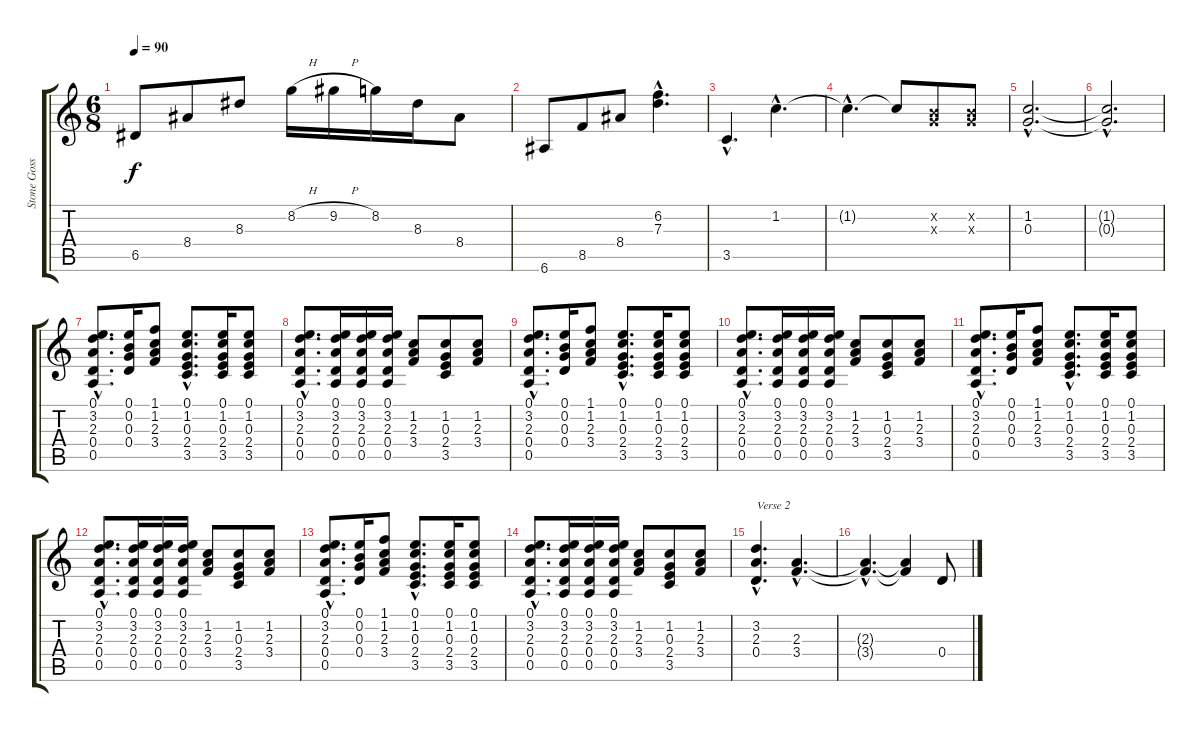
\track ("Stone Gossard" "Stone Goss") {instrument distortionguitar}
\staff {score tabs}
\tuning (E4 B3 G3 D3 A2 E2) {hide}
\ts (6 8)
\tempo 90
\clef g2
\ks c
6.5.8{dy f} 8.4.8 8.3.8 8.2{h}.16 9.2{h}.16 8.2.16 8.3.16 8.4.8 |
6.6.8 8.5.8 8.4.8 (6.2{hac} 7.3{hac}).4{d} |
3.5{hac}.4{d} 1.2{hac}.4{d} |
1.2{hac t}.4{d} 1.2{t}.8 (0.2{x} 0.3{x}).8 (0.2{x} 0.3{x}).8 |
(1.2{hac} 0.3{hac}).2{d} |
(1.2{hac t} 0.3{hac t}).2{d} |
(0.1{hac} 3.2{hac} 2.3{hac} 0.4{hac} 0.5{hac}).8{d} (0.1 0.2 0.3 0.4).16 (1.1 1.2 2.3 3.4).8 (0.1{hac} 1.2{hac} 0.3{hac} 2.4{hac} 3.5{hac}).8{d} (0.1 1.2 0.3 2.4 3.5).16 (0.1 1.2 0.3 2.4 3.5).8 |
(0.1{hac} 3.2{hac} 2.3{hac} 0.4{hac} 0.5{hac}).8{d} (0.1 3.2 2.3 0.4 0.5).16 (0.1 3.2 2.3 0.4 0.5).16 (0.1 3.2 2.3 0.4 0.5).16 (1.2 2.3 3.4).8 (1.2 0.3 2.4 3.5).8 (1.2 2.3 3.4).8 |
(0.1{hac} 3.2{hac} 2.3{hac} 0.4{hac} 0.5{hac}).8{d} (0.1 0.2 0.3 0.4).16 (1.1 1.2 2.3 3.4).8 (0.1{hac} 1.2{hac} 0.3{hac} 2.4{hac} 3.5{hac}).8{d} (0.1 1.2 0.3 2.4 3.5).16 (0.1 1.2 0.3 2.4 3.5).8 |
(0.1{hac} 3.2{hac} 2.3{hac} 0.4{hac} 0.5{hac}).8{d} (0.1 3.2 2.3 0.4 0.5).16 (0.1 3.2 2.3 0.4 0.5).16 (0.1 3.2 2.3 0.4 0.5).16 (1.2 2.3 3.4).8 (1.2 0.3 2.4 3.5).8 (1.2 2.3 3.4).8 |
(0.1{hac} 3.2{hac} 2.3{hac} 0.4{hac} 0.5{hac}).8{d} (0.1 0.2 0.3 0.4).16 (1.1 1.2 2.3 3.4).8 (0.1{hac} 1.2{hac} 0.3{hac} 2.4{hac} 3.5{hac}).8{d} (0.1 1.2 0.3 2.4 3.5).16 (0.1 1.2 0.3 2.4 3.5).8 |
(0.1{hac} 3.2{hac} 2.3{hac} 0.4{hac} 0.5{hac}).8{d} (0.1 3.2 2.3 0.4 0.5).16 (0.1 3.2 2.3 0.4 0.5).16 (0.1 3.2 2.3 0.4 0.5).16 (1.2 2.3 3.4).8 (1.2 0.3 2.4 3.5).8 (1.2 2.3 3.4).8 |
(0.1{hac} 3.2{hac} 2.3{hac} 0.4{hac} 0.5{hac}).8{d} (0.1 0.2 0.3 0.4).16 (1.1 1.2 2.3 3.4).8 (0.1{hac} 1.2{hac} 0.3{hac} 2.4{hac} 3.5{hac}).8{d} (0.1 1.2 0.3 2.4 3.5).16 (0.1 1.2 0.3 2.4 3.5).8 |
(0.1{hac} 3.2{hac} 2.3{hac} 0.4{hac} 0.5{hac}).8{d} (0.1 3.2 2.3 0.4 0.5).16 (0.1 3.2 2.3 0.4 0.5).16 (0.1 3.2 2.3 0.4 0.5).16 (1.2 2.3 3.4).8 (1.2 0.3 2.4 3.5).8 (1.2 2.3 3.4).8 |
(3.2{hac} 2.3{hac} 0.4{hac}).4{d txt "Verse 2"} (2.3{hac} 3.4{hac}).4{d} |
(2.3{hac t} 3.4{hac t}).4{d} (2.3{t} 3.4{t}).4 0.4.8
